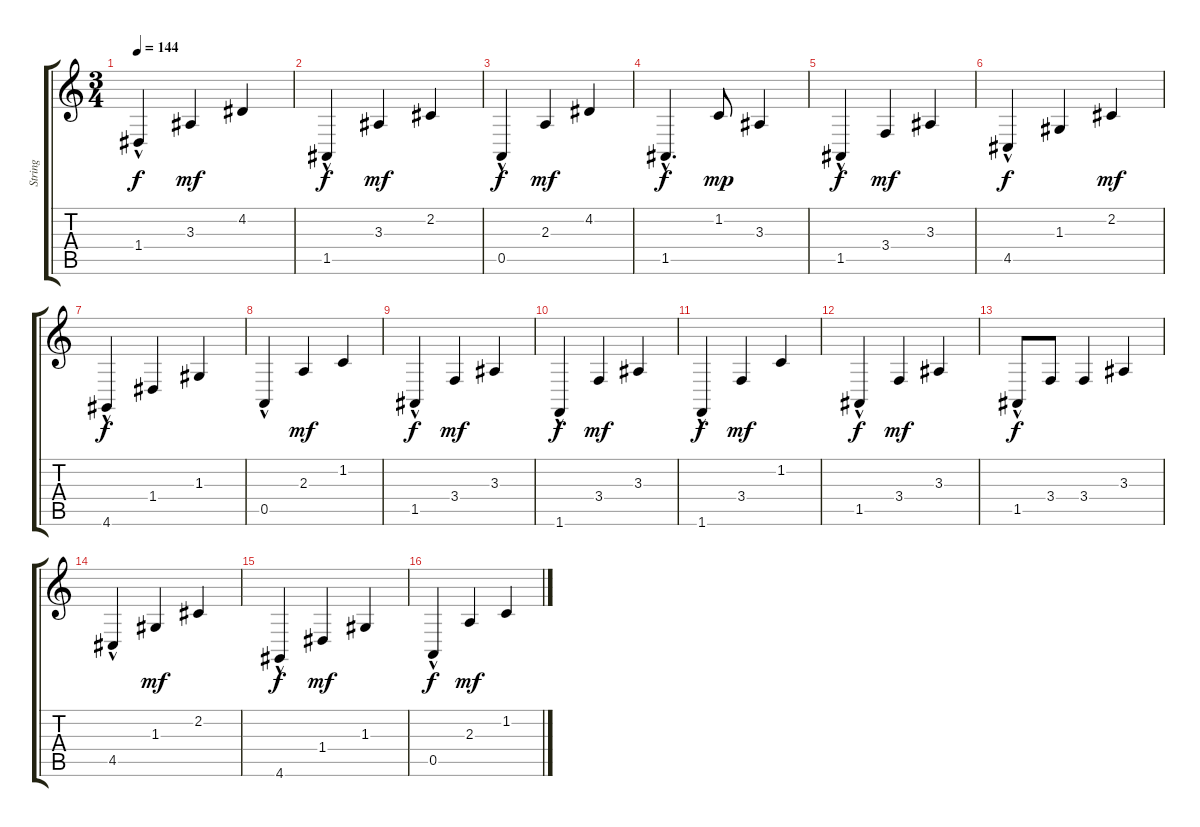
\track ("String" "String") {instrument harpsichord}
\staff {score tabs}
\tuning (E4 B3 G3 D3 A2 E2) {hide}
\ts (3 4)
\tempo 144
\clef g2
\ks c
1.4{hac}.4{dy f} 3.3.4{dy mf} 4.2.4 |
1.5{hac}.4{dy f} 3.3.4{dy mf} 2.2.4 |
0.5{hac}.4{dy f} 2.3.4{dy mf} 4.2.4 |
1.5{hac}.4{d dy f} 1.2.8{dy mp} 3.3.4 |
1.5{hac}.4{dy f} 3.4.4{dy mf} 3.3.4 |
4.5{hac}.4{dy f} 1.3.4 2.2.4{dy mf} |
4.6{hac}.4{dy f} 1.4.4 1.3.4 |
0.5{hac}.4 2.3.4{dy mf} 1.2.4 |
1.5{hac}.4{dy f} 3.4.4{dy mf} 3.3.4 |
1.6{hac}.4{dy f} 3.4.4{dy mf} 3.3.4 |
1.6{hac}.4{dy f} 3.4.4{dy mf} 1.2.4 |
1.5{hac}.4{dy f} 3.4.4{dy mf} 3.3.4 |
1.5{hac}.8{dy f} 3.4.8 3.4.4 3.3.4 |
4.5{hac}.4 1.3.4{dy mf} 2.2.4 |
4.6{hac}.4{dy f} 1.4.4{dy mf} 1.3.4 |
0.5{hac}.4{dy f} 2.3.4{dy mf} 1.2.4
